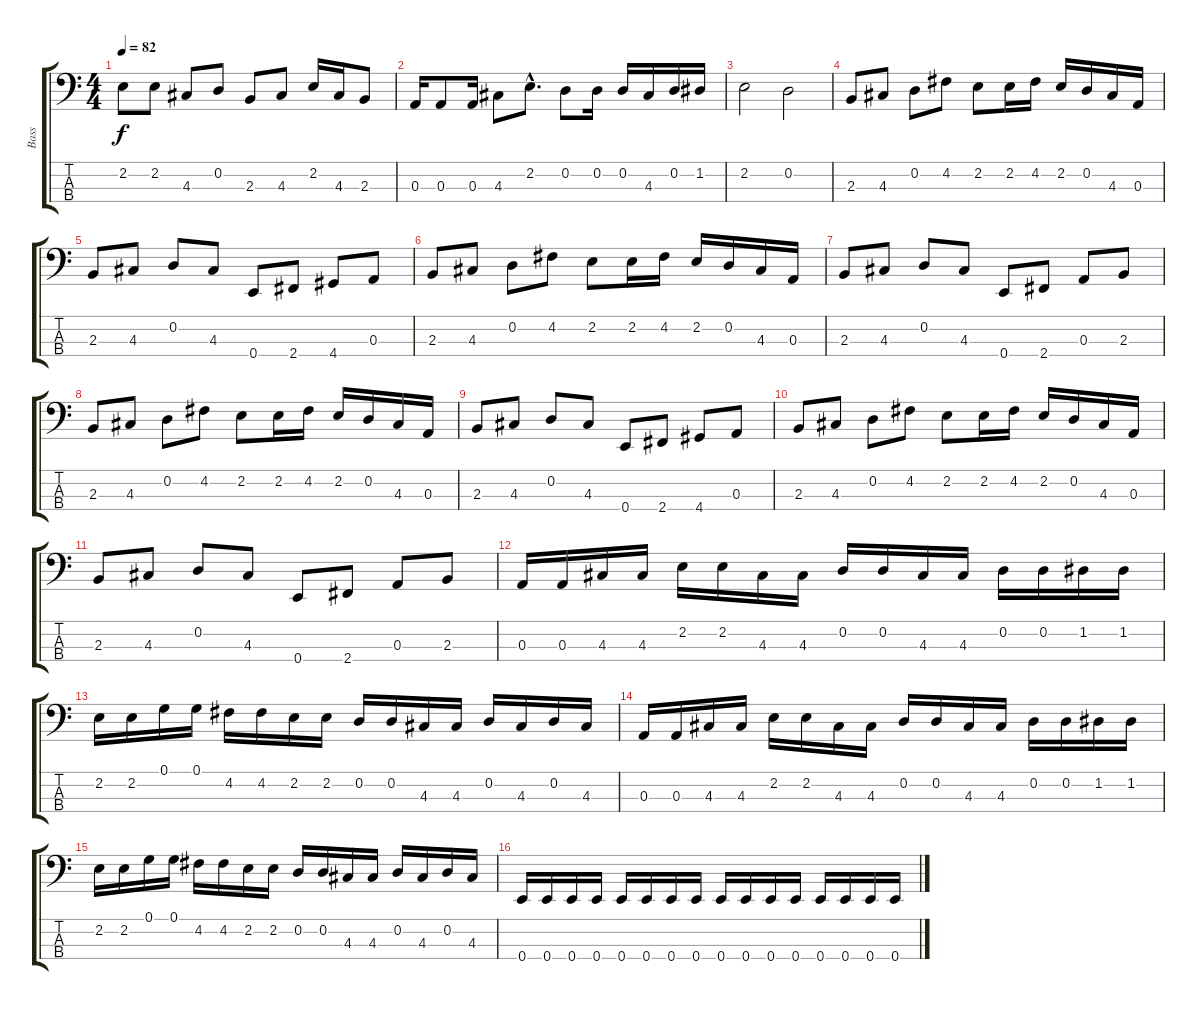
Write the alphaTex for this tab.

\track ("Bass" "Bass") {instrument electricbassfinger}
\staff {score tabs}
\tuning (G2 D2 A1 E1) {hide}
\ts (4 4)
\tempo 82
\clef f4
\ks c
2.2.8{dy f} 2.2.8 4.3.8 0.2.8 2.3.8 4.3.8 2.2.16 4.3.16 2.3.8 |
0.3.16 0.3.8 0.3.16 4.3.8 2.2{hac}.8{d} 0.2.8 0.2.16 0.2.16 4.3.16 0.2.16 1.2.16 |
2.2.2 0.2.2 |
2.3.8 4.3.8 0.2.8 4.2.8 2.2.8 2.2.16 4.2.16 2.2.16 0.2.16 4.3.16 0.3.16 |
2.3.8 4.3.8 0.2.8 4.3.8 0.4.8 2.4.8 4.4.8 0.3.8 |
2.3.8 4.3.8 0.2.8 4.2.8 2.2.8 2.2.16 4.2.16 2.2.16 0.2.16 4.3.16 0.3.16 |
2.3.8 4.3.8 0.2.8 4.3.8 0.4.8 2.4.8 0.3.8 2.3.8 |
2.3.8 4.3.8 0.2.8 4.2.8 2.2.8 2.2.16 4.2.16 2.2.16 0.2.16 4.3.16 0.3.16 |
2.3.8 4.3.8 0.2.8 4.3.8 0.4.8 2.4.8 4.4.8 0.3.8 |
2.3.8 4.3.8 0.2.8 4.2.8 2.2.8 2.2.16 4.2.16 2.2.16 0.2.16 4.3.16 0.3.16 |
2.3.8 4.3.8 0.2.8 4.3.8 0.4.8 2.4.8 0.3.8 2.3.8 |
0.3.16 0.3.16 4.3.16 4.3.16 2.2.16 2.2.16 4.3.16 4.3.16 0.2.16 0.2.16 4.3.16 4.3.16 0.2.16 0.2.16 1.2.16 1.2.16 |
2.2.16 2.2.16 0.1.16 0.1.16 4.2.16 4.2.16 2.2.16 2.2.16 0.2.16 0.2.16 4.3.16 4.3.16 0.2.16 4.3.16 0.2.16 4.3.16 |
0.3.16 0.3.16 4.3.16 4.3.16 2.2.16 2.2.16 4.3.16 4.3.16 0.2.16 0.2.16 4.3.16 4.3.16 0.2.16 0.2.16 1.2.16 1.2.16 |
2.2.16 2.2.16 0.1.16 0.1.16 4.2.16 4.2.16 2.2.16 2.2.16 0.2.16 0.2.16 4.3.16 4.3.16 0.2.16 4.3.16 0.2.16 4.3.16 |
0.4.16 0.4.16 0.4.16 0.4.16 0.4.16 0.4.16 0.4.16 0.4.16 0.4.16 0.4.16 0.4.16 0.4.16 0.4.16 0.4.16 0.4.16 0.4.16
